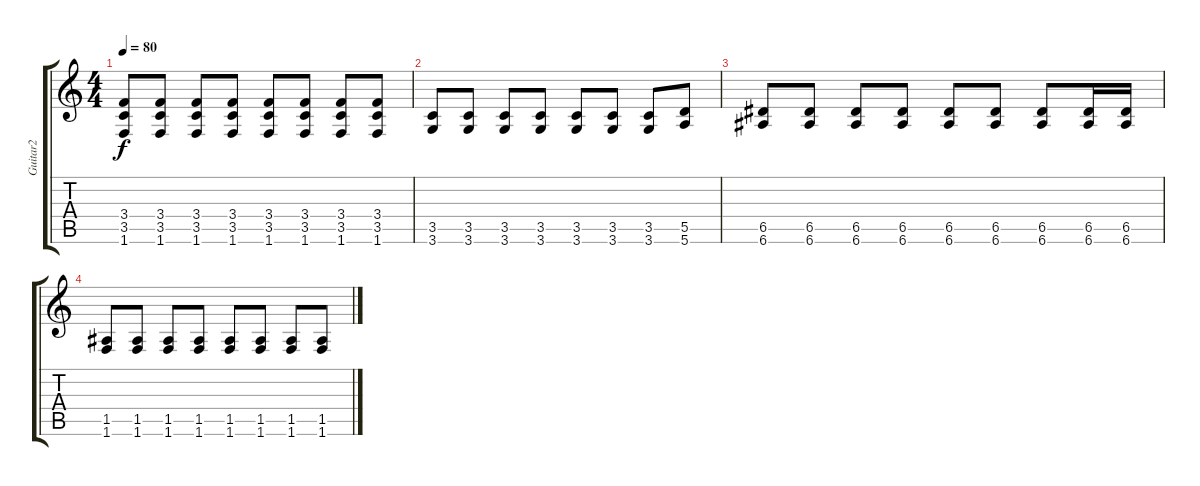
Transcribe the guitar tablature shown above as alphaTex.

\track ("Guitar2" "Guitar2") {instrument electricguitarclean}
\staff {score tabs}
\tuning (E4 B3 G3 D3 A2 E2) {hide}
\ts (4 4)
\tempo 80
\clef g2
\ks c
(3.4 3.5 1.6).8{dy f} (3.4 3.5 1.6).8 (3.4 3.5 1.6).8 (3.4 3.5 1.6).8 (3.4 3.5 1.6).8 (3.4 3.5 1.6).8 (3.4 3.5 1.6).8 (3.4 3.5 1.6).8 |
(3.5 3.6).8 (3.5 3.6).8 (3.5 3.6).8 (3.5 3.6).8 (3.5 3.6).8 (3.5 3.6).8 (3.5 3.6).8 (5.5 5.6).8 |
(6.5 6.6).8 (6.5 6.6).8 (6.5 6.6).8 (6.5 6.6).8 (6.5 6.6).8 (6.5 6.6).8 (6.5 6.6).8 (6.5 6.6).16 (6.5 6.6).16 |
(1.5 1.6).8 (1.5 1.6).8 (1.5 1.6).8 (1.5 1.6).8 (1.5 1.6).8 (1.5 1.6).8 (1.5 1.6).8 (1.5 1.6).8
